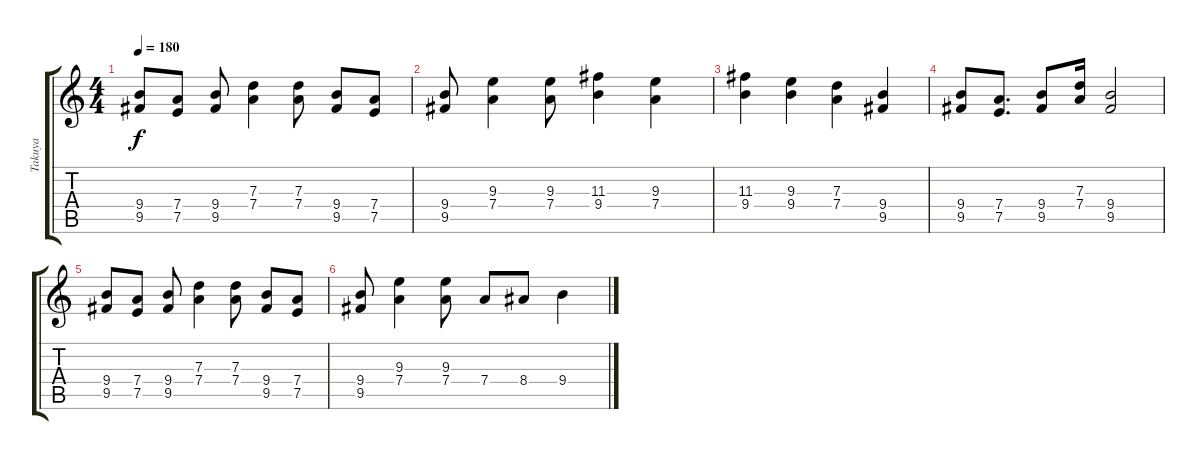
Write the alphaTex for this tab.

\track ("Takuya" "Takuya") {instrument overdrivenguitar}
\staff {score tabs}
\tuning (E4 B3 G3 D3 A2 E2) {hide}
\ts (4 4)
\tempo 180
\clef g2
\ks c
(9.4 9.5).8{dy f} (7.4 7.5).8 (9.4 9.5).8 (7.3 7.4).4 (7.3 7.4).8 (9.4 9.5).8 (7.4 7.5).8 |
(9.4 9.5).8 (9.3 7.4).4 (9.3 7.4).8 (11.3 9.4).4 (9.3 7.4).4 |
(11.3 9.4).4 (9.3 9.4).4 (7.3 7.4).4 (9.4 9.5).4 |
(9.4 9.5).8 (7.4 7.5).8{d} (9.4 9.5).8 (7.3 7.4).16 (9.4 9.5).2 |
(9.4 9.5).8 (7.4 7.5).8 (9.4 9.5).8 (7.3 7.4).4 (7.3 7.4).8 (9.4 9.5).8 (7.4 7.5).8 |
(9.4 9.5).8 (9.3 7.4).4 (9.3 7.4).8 7.4.8 8.4.8 9.4.4
